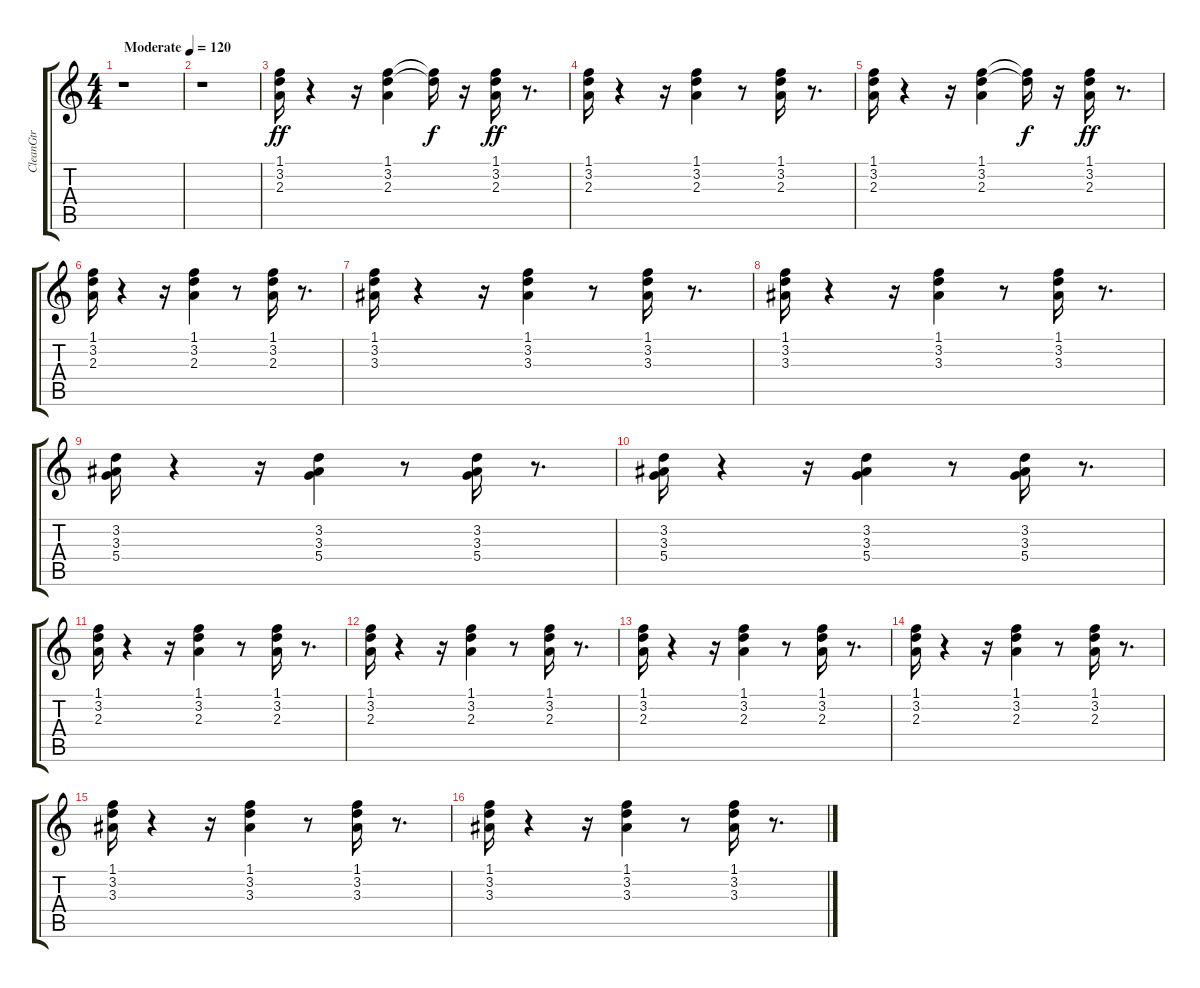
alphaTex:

\track ("CleanGtr" "CleanGtr") {instrument electricguitarclean}
\staff {score tabs}
\tuning (E4 B3 G3 D3 A2 E2) {hide}
\ts (4 4)
\tempo (120 "Moderate")
\clef g2
\ks c
r.1{dy ff instrument electricguitarclean} |
r.1 |
(1.1 3.2 2.3).16 r.4 r.16 (1.1 3.2 2.3).4 (1.1{t} 3.2{t}).16{dy f} r.16 (1.1 3.2 2.3).16{dy ff} r.8{d} |
(1.1 3.2 2.3).16 r.4 r.16 (1.1 3.2 2.3).4 r.8 (1.1 3.2 2.3).16 r.8{d} |
(1.1 3.2 2.3).16 r.4 r.16 (1.1 3.2 2.3).4 (1.1{t} 3.2{t}).16{dy f} r.16 (1.1 3.2 2.3).16{dy ff} r.8{d} |
(1.1 3.2 2.3).16 r.4 r.16 (1.1 3.2 2.3).4 r.8 (1.1 3.2 2.3).16 r.8{d} |
(1.1 3.2 3.3).16 r.4 r.16 (1.1 3.2 3.3).4 r.8 (1.1 3.2 3.3).16 r.8{d} |
(1.1 3.2 3.3).16 r.4 r.16 (1.1 3.2 3.3).4 r.8 (1.1 3.2 3.3).16 r.8{d} |
(3.2 3.3 5.4).16 r.4 r.16 (3.2 3.3 5.4).4 r.8 (3.2 3.3 5.4).16 r.8{d} |
(3.2 3.3 5.4).16 r.4 r.16 (3.2 3.3 5.4).4 r.8 (3.2 3.3 5.4).16 r.8{d} |
(1.1 3.2 2.3).16 r.4 r.16 (1.1 3.2 2.3).4 r.8 (1.1 3.2 2.3).16 r.8{d} |
(1.1 3.2 2.3).16 r.4 r.16 (1.1 3.2 2.3).4 r.8 (1.1 3.2 2.3).16 r.8{d} |
(1.1 3.2 2.3).16 r.4 r.16 (1.1 3.2 2.3).4 r.8 (1.1 3.2 2.3).16 r.8{d} |
(1.1 3.2 2.3).16 r.4 r.16 (1.1 3.2 2.3).4 r.8 (1.1 3.2 2.3).16 r.8{d} |
(1.1 3.2 3.3).16 r.4 r.16 (1.1 3.2 3.3).4 r.8 (1.1 3.2 3.3).16 r.8{d} |
(1.1 3.2 3.3).16 r.4 r.16 (1.1 3.2 3.3).4 r.8 (1.1 3.2 3.3).16 r.8{d}
